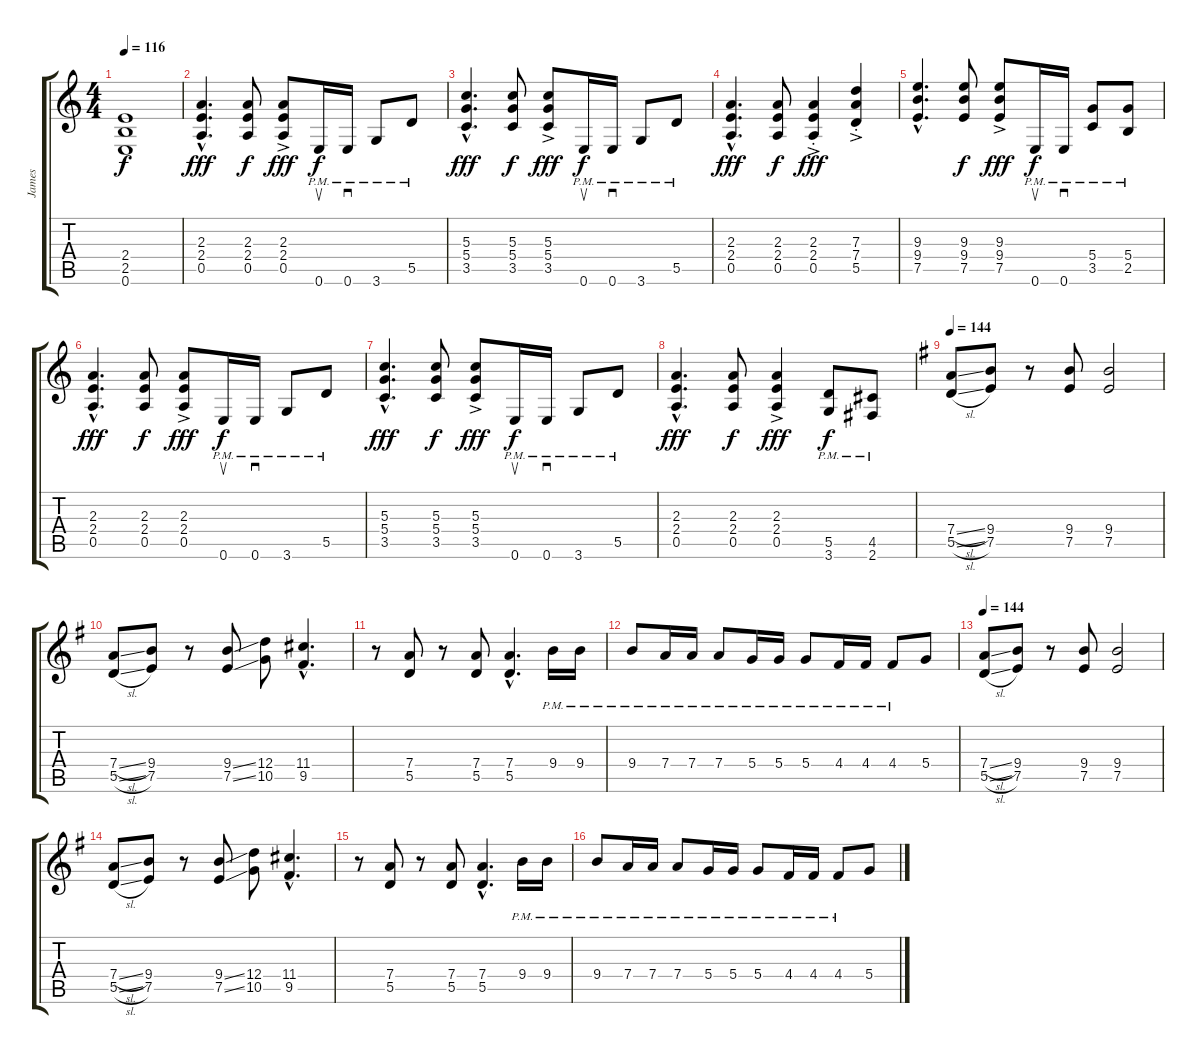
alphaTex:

\track ("James" "James") {instrument acousticguitarnylon}
\staff {score tabs}
\tuning (E4 B3 G3 D3 A2 E2) {hide}
\ts (4 4)
\tempo 116
\clef g2
\ks aminor
(2.4 2.5 0.6).1{dy f instrument distortionguitar} |
(2.3{hac} 2.4{hac} 0.5{hac}).4{d dy fff} (2.3 2.4 0.5).8{dy f} (2.3{ac} 2.4{ac} 0.5{ac}).8{dy fff} 0.6{pm}.16{su dy f instrument electricguitarmuted} 0.6{pm}.16{sd} 3.6{pm}.8 5.5{pm}.8 |
(5.3{hac} 5.4{hac} 3.5{hac}).4{d dy fff instrument distortionguitar} (5.3 5.4 3.5).8{dy f} (5.3{ac} 5.4{ac} 3.5{ac}).8{dy fff} 0.6{pm}.16{su dy f instrument electricguitarmuted} 0.6{pm}.16{sd} 3.6{pm}.8 5.5{pm}.8 |
(2.3{hac} 2.4{hac} 0.5{hac}).4{d dy fff instrument distortionguitar} (2.3 2.4 0.5).8{dy f} (2.3{ac st} 2.4{ac st} 0.5{ac st}).4{dy fff} (7.3{ac st} 7.4{ac st} 5.5{ac st}).4 |
(9.3{hac} 9.4{hac} 7.5{hac}).4{d} (9.3 9.4 7.5).8{dy f} (9.3{ac} 9.4{ac} 7.5{ac}).8{dy fff} 0.6{pm}.16{su dy f instrument electricguitarmuted} 0.6{pm}.16{sd} (5.4{pm} 3.5{pm}).8 (5.4{pm} 2.5{pm}).8 |
(2.3{hac} 2.4{hac} 0.5{hac}).4{d dy fff instrument distortionguitar} (2.3 2.4 0.5).8{dy f} (2.3{ac} 2.4{ac} 0.5{ac}).8{dy fff} 0.6{pm}.16{su dy f instrument electricguitarmuted} 0.6{pm}.16{sd} 3.6{pm}.8 5.5{pm}.8 |
(5.3{hac} 5.4{hac} 3.5{hac}).4{d dy fff instrument distortionguitar} (5.3 5.4 3.5).8{dy f} (5.3{ac} 5.4{ac} 3.5{ac}).8{dy fff} 0.6{pm}.16{su dy f instrument electricguitarmuted} 0.6{pm}.16{sd} 3.6{pm}.8 5.5{pm}.8 |
(2.3{hac} 2.4{hac} 0.5{hac}).4{d dy fff instrument distortionguitar} (2.3 2.4 0.5).8{dy f} (2.3{ac} 2.4{ac} 0.5{ac}).4{dy fff} (5.5{pm} 3.6{pm}).8{dy f instrument electricguitarmuted} (4.5{pm} 2.6{pm}).8 |
\tempo 144
\ks eminor
(7.4{sl} 5.5{sl}).8{instrument distortionguitar} (9.4 7.5).8 r.8 (9.4 7.5).8 (9.4 7.5).2 |
(7.4{sl} 5.5{sl}).8 (9.4 7.5).8 r.8 (9.4{ss} 7.5{ss}).8 (12.4 10.5).8 (11.4{hac} 9.5{hac}).4{d} |
r.8 (7.4 5.5).8 r.8 (7.4 5.5).8 (7.4{hac} 5.5{hac}).4{d} 9.4{pm}.16{instrument electricguitarmuted} 9.4{pm}.16 |
9.4{pm}.8 7.4{pm}.16 7.4{pm}.16 7.4{pm}.8 5.4{pm}.16 5.4{pm}.16 5.4{pm}.8 4.4{pm}.16 4.4{pm}.16 4.4{pm}.8 5.4.8{instrument distortionguitar} |
\tempo 144
(7.4{sl} 5.5{sl}).8{instrument distortionguitar} (9.4 7.5).8 r.8 (9.4 7.5).8 (9.4 7.5).2 |
(7.4{sl} 5.5{sl}).8 (9.4 7.5).8 r.8 (9.4{ss} 7.5{ss}).8 (12.4 10.5).8 (11.4{hac} 9.5{hac}).4{d} |
r.8 (7.4 5.5).8 r.8 (7.4 5.5).8 (7.4{hac} 5.5{hac}).4{d} 9.4{pm}.16{instrument electricguitarmuted} 9.4{pm}.16 |
9.4{pm}.8 7.4{pm}.16 7.4{pm}.16 7.4{pm}.8 5.4{pm}.16 5.4{pm}.16 5.4{pm}.8 4.4{pm}.16 4.4{pm}.16 4.4{pm}.8 5.4.8{instrument distortionguitar}
